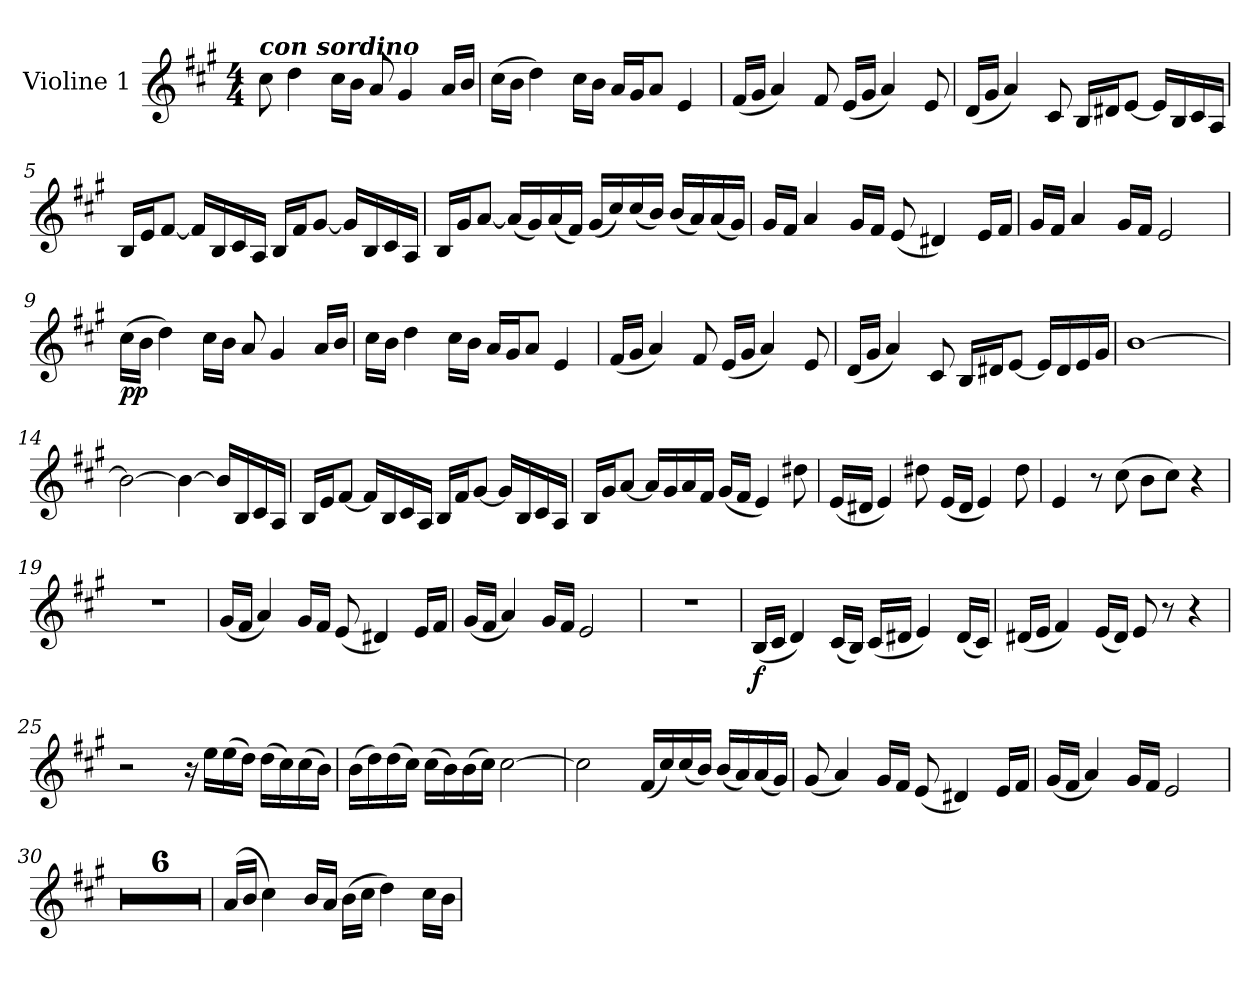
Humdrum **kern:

**kern	**dynam
*part1	*part1
*staff1	*staff1
*I"Violine 1	*
*I'Vl 1	*
*clefG2	*
*k[f#c#g#]	*
*M4/4	*
=1	=1
!LO:TX:a:Bi:t=con sordino	!
8cc#\	.
4dd\	.
16cc#\LL	.
16b\JJ	.
8a/	.
4g#/	.
16a/LL	.
16b/JJ	.
=2	=2
(16cc#\LL	.
16b\JJ	.
4dd\)	.
16cc#\LL	.
16b\JJ	.
16a/LL	.
16g#/J	.
8a/J	.
4e/	.
=3	=3
(16f#/LL	.
16g#/JJ	.
4a/)	.
8f#/	.
(16e/LL	.
16g#/JJ	.
4a/)	.
8e/	.
!!LO:LB:g=z
=4	=4
(16d/LL	.
16g#/JJ	.
4a/)	.
8c#/	.
16B/LL	.
16d#X/J	.
[8e/J	.
16e/LL]	.
16B/	.
16c#/	.
16A/JJ	.
=5	=5
16B/LL	.
16e/J	.
[8f#/J	.
16f#/LL]	.
16B/	.
16c#/	.
16A/JJ	.
16B/LL	.
16f#/J	.
[8g#/J	.
16g#/LL]	.
16B/	.
16c#/	.
16A/JJ	.
!!LO:LB:g=z
=6	=6
16B/LL	.
16g#/J	.
[8a/J	.
(16a/LL]	.
16g#/)	.
(16a/	.
16f#/JJ)	.
(16g#/LL	.
16cc#/)	.
(16cc#/	.
16b/JJ)	.
(16b/LL	.
16a/)	.
(16a/	.
16g#/JJ)	.
!!LO:LB:g=z
=7	=7
16g#/LL	.
16f#/JJ	.
4a/	.
16g#/LL	.
16f#/JJ	.
(8e/	.
4d#X/)	.
16e/LL	.
16f#/JJ	.
=8	=8
16g#/LL	.
16f#/JJ	.
4a/	.
16g#/LL	.
16f#/JJ	.
2e/	.
=9	=9
!	!LO:DY:b
(16cc#\LL	pp
16b\JJ	.
4dd\)	.
16cc#\LL	.
16b\JJ	.
8a/	.
4g#/	.
16a/LL	.
16b/JJ	.
!!LO:LB:g=z
=10	=10
16cc#\LL	.
16b\JJ	.
4dd\	.
16cc#\LL	.
16b\JJ	.
16a/LL	.
16g#/J	.
8a/J	.
4e/	.
!!LO:LB:g=z
=11	=11
(16f#/LL	.
16g#/JJ	.
4a/)	.
8f#/	.
(16e/LL	.
16g#/JJ	.
4a/)	.
8e/	.
=12	=12
(16d/LL	.
16g#/JJ	.
4a/)	.
8c#/	.
16B/LL	.
16d#X/J	.
[8e/J	.
16e/LL]	.
16d#/	.
16e/	.
16g#/JJ	.
=13	=13
[1b	.
!!LO:LB:g=z
=14	=14
2b\_	.
4b\_	.
16b/LL]	.
16B/	.
16c#/	.
16A/JJ	.
=15	=15
16B/LL	.
16e/J	.
[8f#/J	.
16f#/LL]	.
16B/	.
16c#/	.
16A/JJ	.
16B/LL	.
16f#/J	.
[8g#/J	.
16g#/LL]	.
16B/	.
16c#/	.
16A/JJ	.
!!LO:LB:g=z
=16	=16
16B/LL	.
16g#/J	.
[8a/J	.
16a/LL]	.
16g#/	.
16a/	.
16f#/JJ	.
(16g#/LL	.
16f#/JJ	.
4e/)	.
8dd#X\	.
!!LO:LB:g=z
=17	=17
(16e/LL	.
16d#X/JJ	.
4e/)	.
8dd#X\	.
(16e/LL	.
16d#/JJ	.
4e/)	.
8dd#\	.
=18	=18
4e/	.
8r	.
(8cc#\	.
8b\L	.
8cc#\J)	.
4r	.
=19	=19
1r	.
!!LO:LB:g=z
=20	=20
(16g#/LL	.
16f#/JJ	.
4a/)	.
16g#/LL	.
16f#/JJ	.
(8e/	.
4d#X/)	.
16e/LL	.
16f#/JJ	.
=21	=21
(16g#/LL	.
16f#/JJ	.
4a/)	.
16g#/LL	.
16f#/JJ	.
2e/	.
=22	=22
1r	.
!!LO:LB:g=z
=23	=23
!	!LO:DY:b
(16B/LL	f
16c#/JJ	.
4d/)	.
(16c#/LL	.
16B/JJ)	.
(16c#/LL	.
16d#X/JJ	.
4e/)	.
(16d#/LL	.
16c#/JJ)	.
=24	=24
(16d#X/LL	.
16e/JJ	.
4f#/)	.
(16e/LL	.
16d#/JJ)	.
8e/	.
8r	.
4r	.
=25	=25
2r	.
16r	.
16ee\LL	.
(16ee\	.
16dd\JJ)	.
(16dd\LL	.
16cc#\)	.
(16cc#\	.
16b\JJ)	.
!!LO:LB:g=z
=26	=26
(16b\LL	.
16dd\)	.
(16dd\	.
16cc#\JJ)	.
(16cc#\LL	.
16b\)	.
(16b\	.
16cc#\JJ)	.
[2cc#\	.
=27	=27
2cc#\]	.
(16f#/LL	.
16cc#/)	.
(16cc#/	.
16b/JJ)	.
(16b/LL	.
16a/)	.
(16a/	.
16g#/JJ)	.
=28	=28
(8g#/	.
4a/)	.
16g#/LL	.
16f#/JJ	.
(8e/	.
4d#X/)	.
16e/LL	.
16f#/JJ	.
!!LO:PB:g=z
=29	=29
(16g#/LL	.
16f#/JJ	.
4a/)	.
16g#/LL	.
16f#/JJ	.
2e/	.
=30	=30
1r	.
=31	=31
1r	.
=32	=32
1r	.
=33	=33
1r	.
=34	=34
1r	.
=35	=35
1r	.
!!LO:LB:g=z
=36	=36
(16a/LL	.
16b/JJ	.
4cc#\)	.
16b/LL	.
16a/JJ	.
(16b\LL	.
16cc#\JJ	.
4dd\)	.
16cc#\LL	.
16b\JJ	.
=	=
*-	*-
